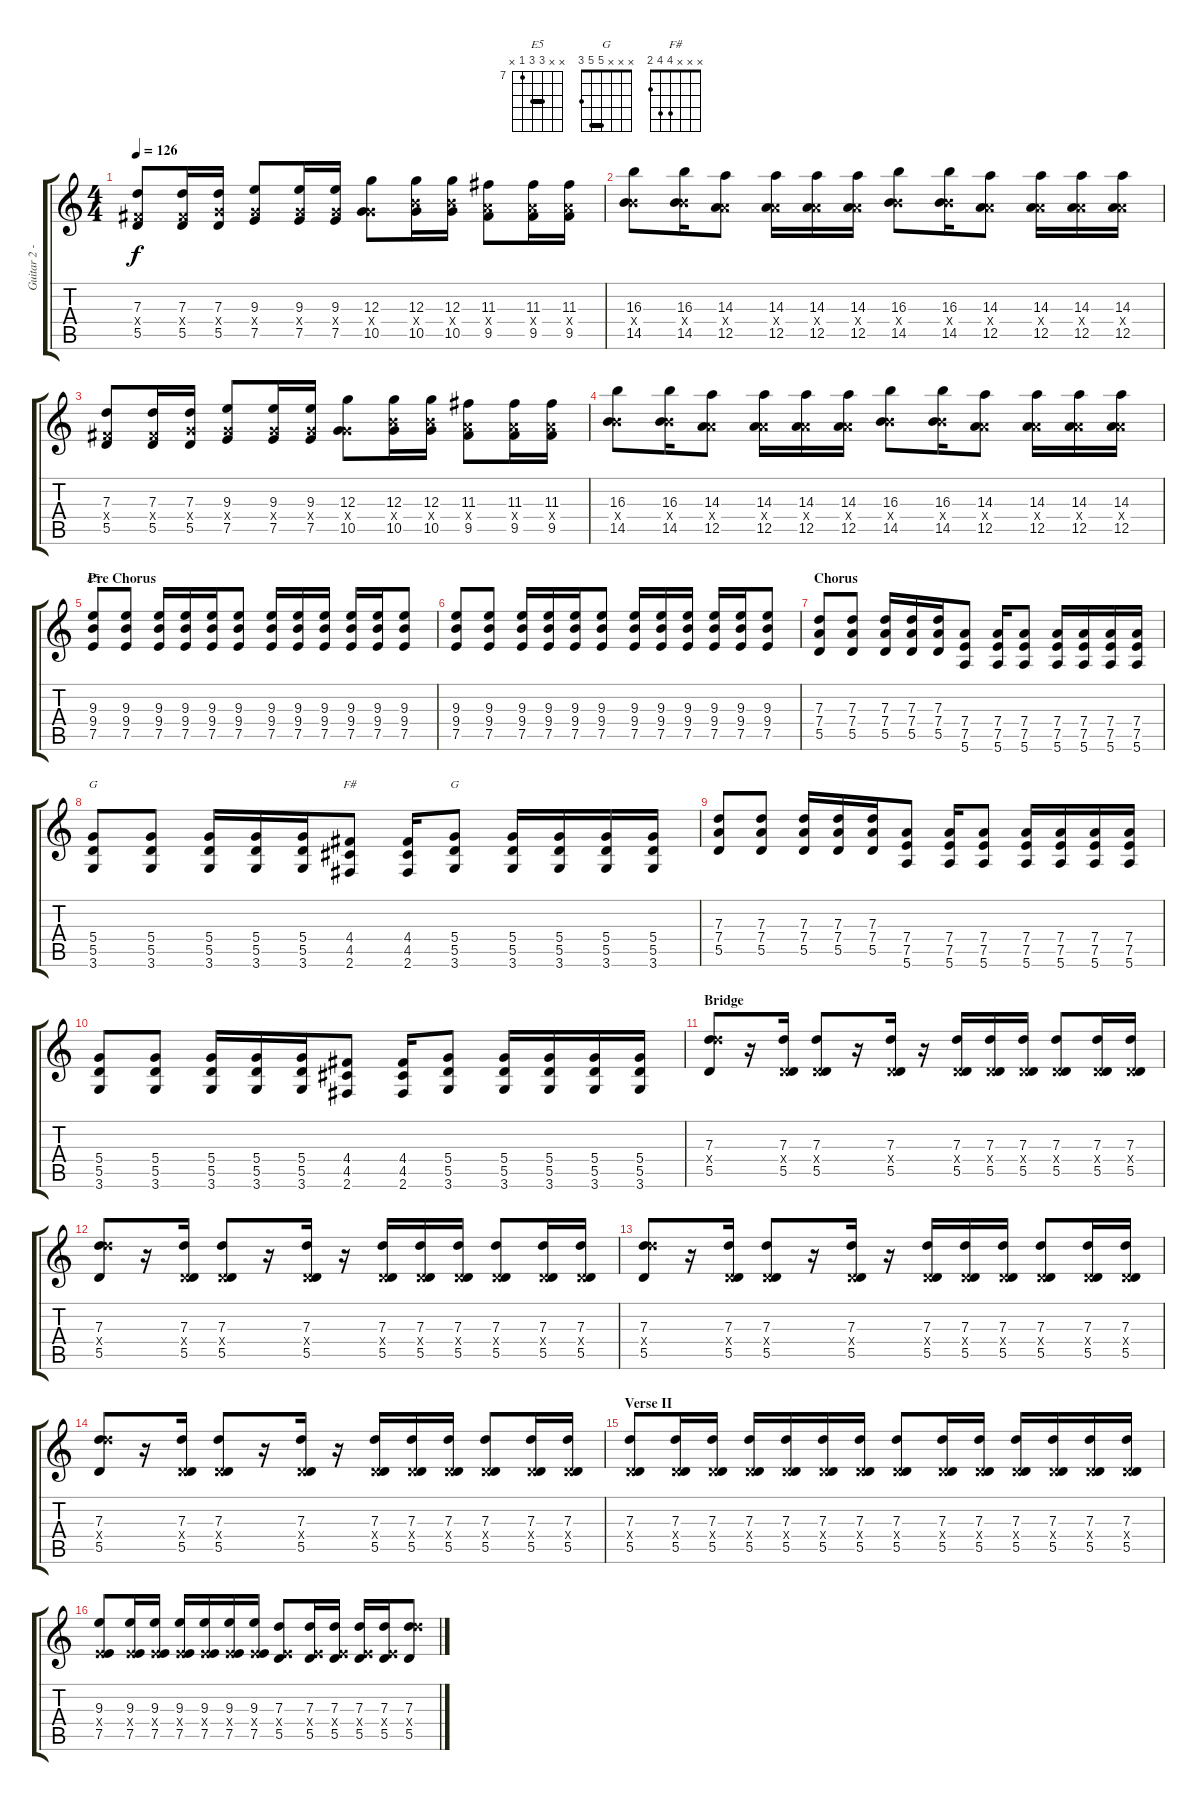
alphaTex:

\track ("Guitar 2 - Erik" "Guitar 2 -") {instrument distortionguitar}
\staff {score tabs}
\tuning (E4 B3 G3 D3 A2 E2) {hide}
\chord ("E5" x x 9 9 7 x) {firstfret 7 barre 9}
\chord ("G" x x x 5 5 3)
\chord ("F#" x x x 4 4 2)
\chord ("G" x x x 5 5 3) {barre 5}
\ts (4 4)
\tempo 126
\clef g2
\ks c
(7.3 4.4{x} 5.5).8{dy f} (7.3 4.4{x} 5.5).16 (7.3 5.4{x} 5.5).16 (9.3 5.4{x} 7.5).8 (9.3 5.4{x} 7.5).16 (9.3 5.4{x} 7.5).16 (12.3 5.4{x} 10.5).8 (12.3 9.4{x} 10.5).16 (12.3 9.4{x} 10.5).16 (11.3 7.4{x} 9.5).8 (11.3 7.4{x} 9.5).16 (11.3 7.4{x} 9.5).16 |
(16.3 9.4{x} 14.5).8 (16.3 9.4{x} 14.5).16 (14.3 7.4{x} 12.5).8 (14.3 7.4{x} 12.5).16 (14.3 7.4{x} 12.5).16 (14.3 7.4{x} 12.5).16 (16.3 9.4{x} 14.5).8 (16.3 9.4{x} 14.5).16 (14.3 7.4{x} 12.5).8 (14.3 7.4{x} 12.5).16 (14.3 7.4{x} 12.5).16 (14.3 7.4{x} 12.5).16 |
(7.3 4.4{x} 5.5).8 (7.3 4.4{x} 5.5).16 (7.3 5.4{x} 5.5).16 (9.3 5.4{x} 7.5).8 (9.3 5.4{x} 7.5).16 (9.3 5.4{x} 7.5).16 (12.3 5.4{x} 10.5).8 (12.3 9.4{x} 10.5).16 (12.3 9.4{x} 10.5).16 (11.3 7.4{x} 9.5).8 (11.3 7.4{x} 9.5).16 (11.3 7.4{x} 9.5).16 |
(16.3 9.4{x} 14.5).8 (16.3 9.4{x} 14.5).16 (14.3 7.4{x} 12.5).8 (14.3 7.4{x} 12.5).16 (14.3 7.4{x} 12.5).16 (14.3 7.4{x} 12.5).16 (16.3 9.4{x} 14.5).8 (16.3 9.4{x} 14.5).16 (14.3 7.4{x} 12.5).8 (14.3 7.4{x} 12.5).16 (14.3 7.4{x} 12.5).16 (14.3 7.4{x} 12.5).16 |
\section ("" "Pre Chorus")
(9.3 9.4 7.5).8{ch "E5"} (9.3 9.4 7.5).8 (9.3 9.4 7.5).16 (9.3 9.4 7.5).16 (9.3 9.4 7.5).16 (9.3 9.4 7.5).8 (9.3 9.4 7.5).16 (9.3 9.4 7.5).16 (9.3 9.4 7.5).16 (9.3 9.4 7.5).16 (9.3 9.4 7.5).16 (9.3 9.4 7.5).8 |
(9.3 9.4 7.5).8 (9.3 9.4 7.5).8 (9.3 9.4 7.5).16 (9.3 9.4 7.5).16 (9.3 9.4 7.5).16 (9.3 9.4 7.5).8 (9.3 9.4 7.5).16 (9.3 9.4 7.5).16 (9.3 9.4 7.5).16 (9.3 9.4 7.5).16 (9.3 9.4 7.5).16 (9.3 9.4 7.5).8 |
\section ("" "Chorus")
(7.3 7.4 5.5).8 (7.3 7.4 5.5).8 (7.3 7.4 5.5).16 (7.3 7.4 5.5).16 (7.3 7.4 5.5).16 (7.4 7.5 5.6).8 (7.4 7.5 5.6).16 (7.4 7.5 5.6).8 (7.4 7.5 5.6).16 (7.4 7.5 5.6).16 (7.4 7.5 5.6).16 (7.4 7.5 5.6).16 |
(5.4 5.5 3.6).8{ch "G"} (5.4 5.5 3.6).8 (5.4 5.5 3.6).16 (5.4 5.5 3.6).16 (5.4 5.5 3.6).16 (4.4 4.5 2.6).8{ch "F#"} (4.4 4.5 2.6).16 (5.4 5.5 3.6).8{ch "G"} (5.4 5.5 3.6).16 (5.4 5.5 3.6).16 (5.4 5.5 3.6).16 (5.4 5.5 3.6).16 |
(7.3 7.4 5.5).8 (7.3 7.4 5.5).8 (7.3 7.4 5.5).16 (7.3 7.4 5.5).16 (7.3 7.4 5.5).16 (7.4 7.5 5.6).8 (7.4 7.5 5.6).16 (7.4 7.5 5.6).8 (7.4 7.5 5.6).16 (7.4 7.5 5.6).16 (7.4 7.5 5.6).16 (7.4 7.5 5.6).16 |
(5.4 5.5 3.6).8 (5.4 5.5 3.6).8 (5.4 5.5 3.6).16 (5.4 5.5 3.6).16 (5.4 5.5 3.6).16 (4.4 4.5 2.6).8 (4.4 4.5 2.6).16 (5.4 5.5 3.6).8 (5.4 5.5 3.6).16 (5.4 5.5 3.6).16 (5.4 5.5 3.6).16 (5.4 5.5 3.6).16 |
\section ("" "Bridge")
(7.3 12.4{x} 5.5).8 r.16 (7.3 0.4{x} 5.5).16 (7.3 0.4{x} 5.5).8 r.16 (7.3 0.4{x} 5.5).16 r.16 (7.3 0.4{x} 5.5).16 (7.3 0.4{x} 5.5).16 (7.3 0.4{x} 5.5).16 (7.3 0.4{x} 5.5).8 (7.3 0.4{x} 5.5).16 (7.3 0.4{x} 5.5).16 |
(7.3 12.4{x} 5.5).8 r.16 (7.3 0.4{x} 5.5).16 (7.3 0.4{x} 5.5).8 r.16 (7.3 0.4{x} 5.5).16 r.16 (7.3 0.4{x} 5.5).16 (7.3 0.4{x} 5.5).16 (7.3 0.4{x} 5.5).16 (7.3 0.4{x} 5.5).8 (7.3 0.4{x} 5.5).16 (7.3 0.4{x} 5.5).16 |
(7.3 12.4{x} 5.5).8 r.16 (7.3 0.4{x} 5.5).16 (7.3 0.4{x} 5.5).8 r.16 (7.3 0.4{x} 5.5).16 r.16 (7.3 0.4{x} 5.5).16 (7.3 0.4{x} 5.5).16 (7.3 0.4{x} 5.5).16 (7.3 0.4{x} 5.5).8 (7.3 0.4{x} 5.5).16 (7.3 0.4{x} 5.5).16 |
(7.3 12.4{x} 5.5).8 r.16 (7.3 0.4{x} 5.5).16 (7.3 0.4{x} 5.5).8 r.16 (7.3 0.4{x} 5.5).16 r.16 (7.3 0.4{x} 5.5).16 (7.3 0.4{x} 5.5).16 (7.3 0.4{x} 5.5).16 (7.3 0.4{x} 5.5).8 (7.3 0.4{x} 5.5).16 (7.3 0.4{x} 5.5).16 |
\section ("" "Verse II")
(7.3 0.4{x} 5.5).8 (7.3 0.4{x} 5.5).16 (7.3 0.4{x} 5.5).16 (7.3 0.4{x} 5.5).16 (7.3 0.4{x} 5.5).16 (7.3 0.4{x} 5.5).16 (7.3 0.4{x} 5.5).16 (7.3 0.4{x} 5.5).8 (7.3 0.4{x} 5.5).16 (7.3 0.4{x} 5.5).16 (7.3 0.4{x} 5.5).16 (7.3 0.4{x} 5.5).16 (7.3 0.4{x} 5.5).16 (7.3 0.4{x} 5.5).16 |
(9.3 2.4{x} 7.5).8 (9.3 2.4{x} 7.5).16 (9.3 2.4{x} 7.5).16 (9.3 2.4{x} 7.5).16 (9.3 2.4{x} 7.5).16 (9.3 2.4{x} 7.5).16 (9.3 2.4{x} 7.5).16 (7.3 2.4{x} 5.5).8 (7.3 2.4{x} 5.5).16 (7.3 2.4{x} 5.5).16 (7.3 2.4{x} 5.5).16 (7.3 2.4{x} 5.5).16 (7.3 12.4{x} 5.5).8
